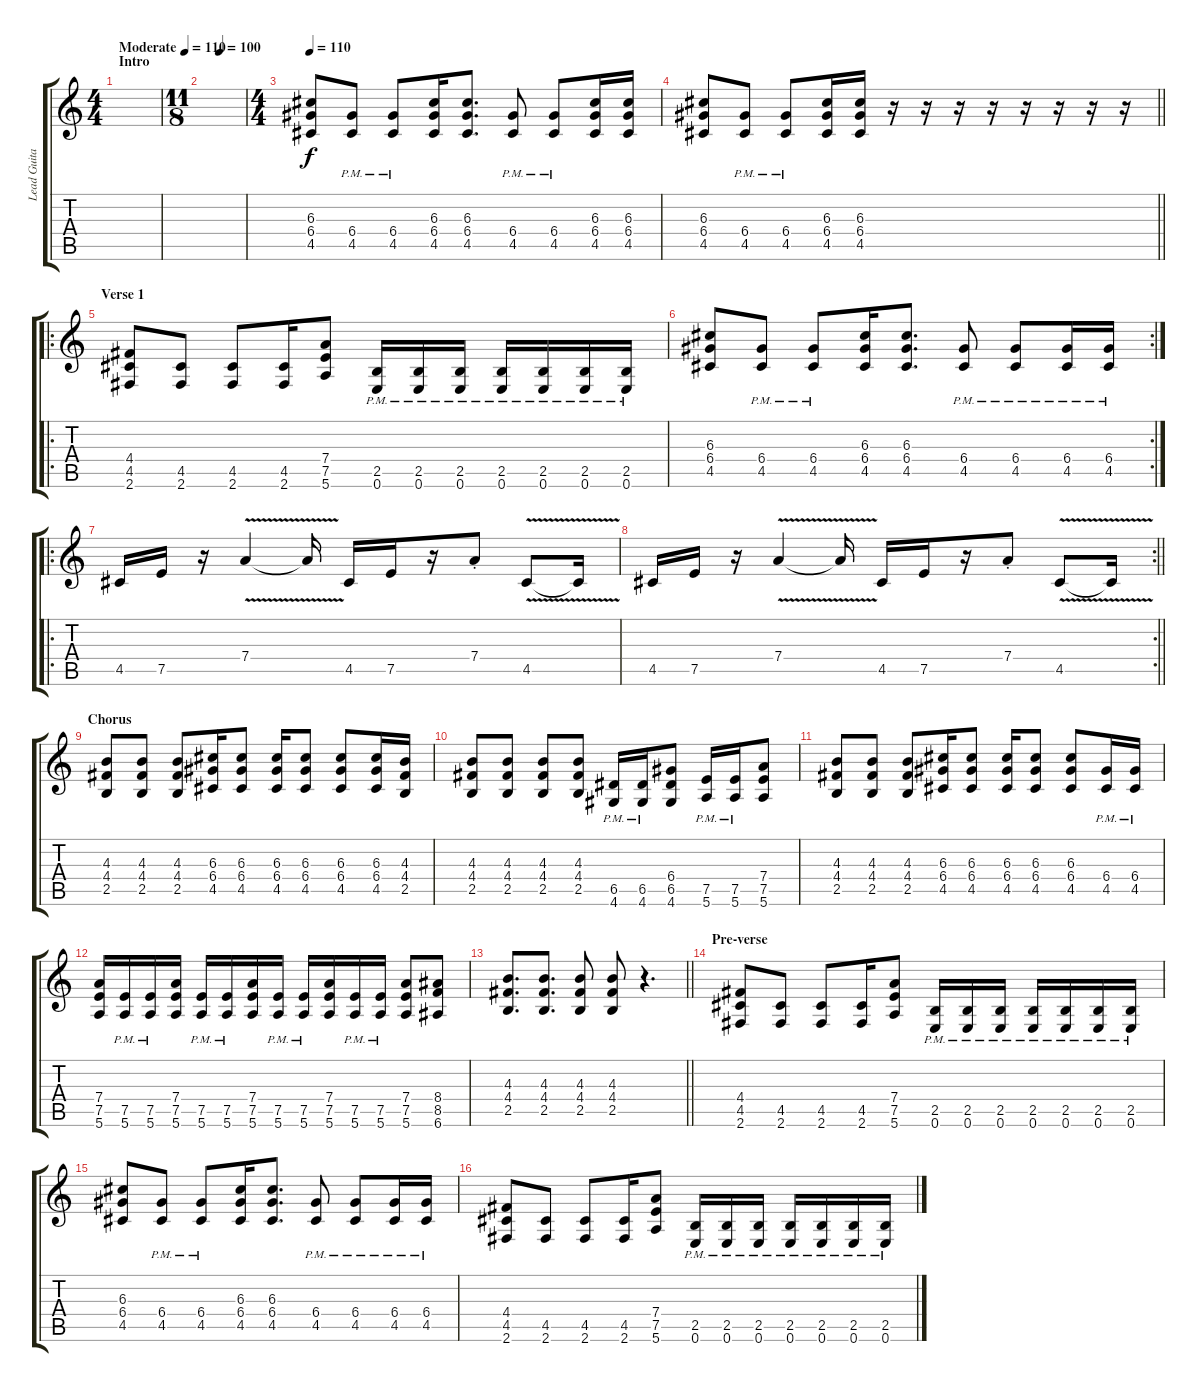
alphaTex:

\track ("Lead Guitar" "Lead Guita") {instrument overdrivenguitar}
\staff {score tabs}
\tuning (E4 B3 G3 D3 A2 E2) {hide}
\ts (4 4)
\section ("" "Intro")
\tempo (110 "Moderate")
\clef g2
\ks c
|
\ts (11 8)
\tempo (100 0.4090909090909091)
|
\ts (4 4)
\tempo 110
(6.3 6.4 4.5).8{volume 13} (6.4{pm} 4.5{pm}).8 (6.4{pm} 4.5{pm}).8 (6.3 6.4 4.5).16 (6.3 6.4 4.5).8{d} (6.4{pm} 4.5{pm}).8 (6.4{pm} 4.5{pm}).8 (6.3 6.4 4.5).16 (6.3 6.4 4.5).16 |
\barLineRight lightlight
(6.3 6.4 4.5).8 (6.4{pm} 4.5{pm}).8 (6.4{pm} 4.5{pm}).8 (6.3 6.4 4.5).16 (6.3 6.4 4.5).16 r.16 r.16 r.16 r.16 r.16 r.16 r.16 r.16 |
\ro
\section ("" "Verse 1")
(4.4 4.5 2.6).8 (4.5 2.6).8 (4.5 2.6).8 (4.5 2.6).16 (7.4 7.5 5.6).8 (2.5{pm} 0.6{pm}).16 (2.5{pm} 0.6{pm}).16 (2.5{pm} 0.6{pm}).16 (2.5{pm} 0.6{pm}).16 (2.5{pm} 0.6{pm}).16 (2.5{pm} 0.6{pm}).16 (2.5{pm} 0.6{pm}).16 |
\rc 2
(6.3 6.4 4.5).8 (6.4{pm} 4.5{pm}).8 (6.4{pm} 4.5{pm}).8 (6.3 6.4 4.5).16 (6.3 6.4 4.5).8{d} (6.4{pm} 4.5{pm}).8 (6.4{pm} 4.5{pm}).8 (6.4{pm} 4.5{pm}).16 (6.4{pm} 4.5{pm}).16 |
\ro
4.5.16 7.5.16 r.16 7.4{v}.4 7.4{t}.16 4.5.16 7.5.16 r.16 7.4{st}.8 4.5{v}.8 4.5{t}.16 |
\rc 2
\barLineRight lightlight
4.5.16 7.5.16 r.16 7.4{v}.4 7.4{t}.16 4.5.16 7.5.16 r.16 7.4{st}.8 4.5{v}.8 4.5{t}.16 |
\section ("" "Chorus")
(4.3 4.4 2.5).8 (4.3 4.4 2.5).8 (4.3 4.4 2.5).8 (6.3 6.4 4.5).16 (6.3 6.4 4.5).8 (6.3 6.4 4.5).16 (6.3 6.4 4.5).8 (6.3 6.4 4.5).8 (6.3 6.4 4.5).16 (4.3 4.4 2.5).16 |
(4.3 4.4 2.5).8 (4.3 4.4 2.5).8 (4.3 4.4 2.5).8 (4.3 4.4 2.5).8 (6.5{pm} 4.6{pm}).16 (6.5{pm} 4.6{pm}).16 (6.4 6.5 4.6).8 (7.5{pm} 5.6{pm}).16 (7.5{pm} 5.6{pm}).16 (7.4 7.5 5.6).8 |
(4.3 4.4 2.5).8 (4.3 4.4 2.5).8 (4.3 4.4 2.5).8 (6.3 6.4 4.5).16 (6.3 6.4 4.5).8 (6.3 6.4 4.5).16 (6.3 6.4 4.5).8 (6.3 6.4 4.5).8 (6.4{pm} 4.5{pm}).16 (6.4{pm} 4.5{pm}).16 |
(7.4 7.5 5.6).16 (7.5{pm} 5.6{pm}).16 (7.5{pm} 5.6{pm}).16 (7.4 7.5 5.6).16 (7.5{pm} 5.6{pm}).16 (7.5{pm} 5.6{pm}).16 (7.4 7.5 5.6).16 (7.5{pm} 5.6{pm}).16 (7.5{pm} 5.6{pm}).16 (7.4 7.5 5.6).16 (7.5{pm} 5.6{pm}).16 (7.5{pm} 5.6{pm}).16 (7.4 7.5 5.6).8 (8.4 8.5 6.6).8 |
\barLineRight lightlight
(4.3 4.4 2.5).8{d} (4.3 4.4 2.5).8{d} (4.3 4.4 2.5).8 (4.3 4.4 2.5).8 r.4{d} |
\section ("" "Pre-verse")
(4.4 4.5 2.6).8 (4.5 2.6).8 (4.5 2.6).8 (4.5 2.6).16 (7.4 7.5 5.6).8 (2.5{pm} 0.6{pm}).16 (2.5{pm} 0.6{pm}).16 (2.5{pm} 0.6{pm}).16 (2.5{pm} 0.6{pm}).16 (2.5{pm} 0.6{pm}).16 (2.5{pm} 0.6{pm}).16 (2.5{pm} 0.6{pm}).16 |
(6.3 6.4 4.5).8 (6.4{pm} 4.5{pm}).8 (6.4{pm} 4.5{pm}).8 (6.3 6.4 4.5).16 (6.3 6.4 4.5).8{d} (6.4{pm} 4.5{pm}).8 (6.4{pm} 4.5{pm}).8 (6.4{pm} 4.5{pm}).16 (6.4{pm} 4.5{pm}).16 |
(4.4 4.5 2.6).8 (4.5 2.6).8 (4.5 2.6).8 (4.5 2.6).16 (7.4 7.5 5.6).8 (2.5{pm} 0.6{pm}).16 (2.5{pm} 0.6{pm}).16 (2.5{pm} 0.6{pm}).16 (2.5{pm} 0.6{pm}).16 (2.5{pm} 0.6{pm}).16 (2.5{pm} 0.6{pm}).16 (2.5{pm} 0.6{pm}).16
